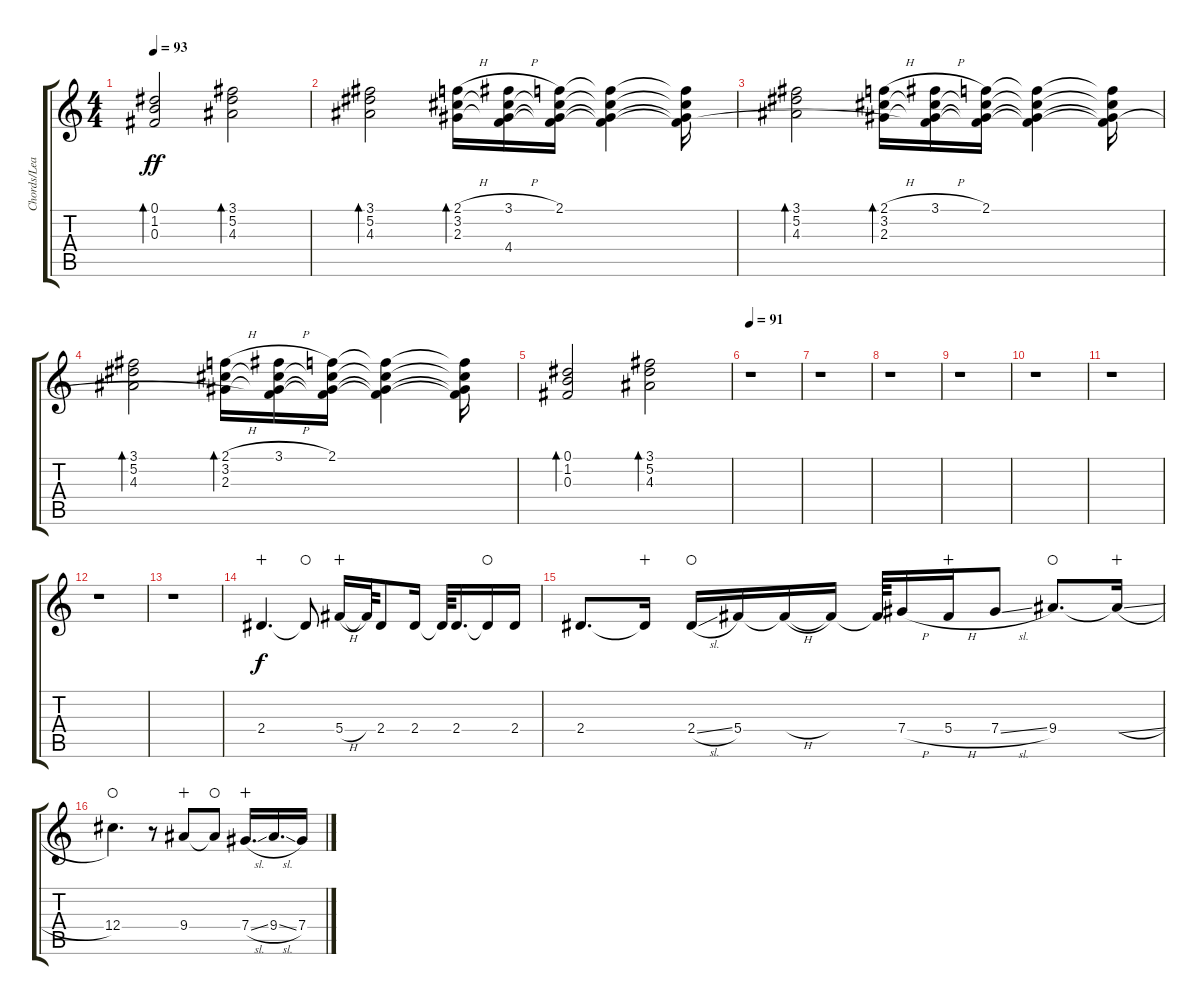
\track ("Chords/Lead 2" "Chords/Lea") {instrument electricguitarclean}
\staff {score tabs}
\tuning (Eb4 Bb3 Gb3 Db3 Ab2 Eb2) {hide}
\ts (4 4)
\tempo 93
\clef g2
\ks c
(0.1 1.2 0.3).2{bd 120 dy ff} (3.1 5.2 4.3).2{bd 120} |
(3.1 5.2 4.3).2{bd 120} (2.1{h} 3.2 2.3).16{bd 120} (3.1{h} 3.2{t} 2.3{t} 4.4{t}).16 (2.1 3.2{t} 2.3{t} 4.4{t}).16 (2.1{t} 3.2{t} 2.3{t} 4.4{t}).4 (2.1{t} 3.2{t} 2.3{t} 4.4{t}).16 |
(3.1 5.2 4.3).2{bd 120} (2.1{h} 3.2 2.3).16{bd 120} (3.1{h} 3.2{t} 2.3{t} 4.4{t}).16 (2.1 3.2{t} 2.3{t} 4.4{t}).16 (2.1{t} 3.2{t} 2.3{t} 4.4{t}).4 (2.1{t} 3.2{t} 2.3{t} 4.4{t}).16 |
(3.1 5.2 4.3).2{bd 120} (2.1{h} 3.2 2.3).16{bd 120} (3.1{h} 3.2{t} 2.3{t} 4.4{t}).16 (2.1 3.2{t} 2.3{t} 4.4{t}).16 (2.1{t} 3.2{t} 2.3{t} 4.4{t}).4 (2.1{t} 3.2{t} 2.3{t} 4.4{t}).16 |
(0.1 1.2 0.3).2{bd 120} (3.1 5.2 4.3).2{bd 120} |
\tempo 91
r.1 |
r.1 |
r.1 |
r.1 |
r.1 |
r.1 |
r.1 |
r.1 |
2.4.4{d dy f volume 9 instrument electricguitarclean wahc} 2.4{t}.8{waho} 5.4{h}.16{wahc} 5.4{t}.64 2.4.8 2.4.16 2.4{t}.64 2.4.16{d} 2.4{t}.16{waho} 2.4.16 |
2.4.8{d} 2.4{t}.16{wahc} 2.4{sl}.16{waho} 5.4.16 5.4{h t}.16 5.4{t}.16 5.4{t}.64 7.4{h}.16 5.4{h}.16{wahc} 7.4{sl}.8 9.4.8{d waho} 9.4{sl t}.16{wahc} |
12.4.4{d waho} r.8 9.4.8{wahc} 9.4{t}.8{waho} 7.4{sl}.16{d wahc} 9.4{sl}.16{d} 7.4.16
